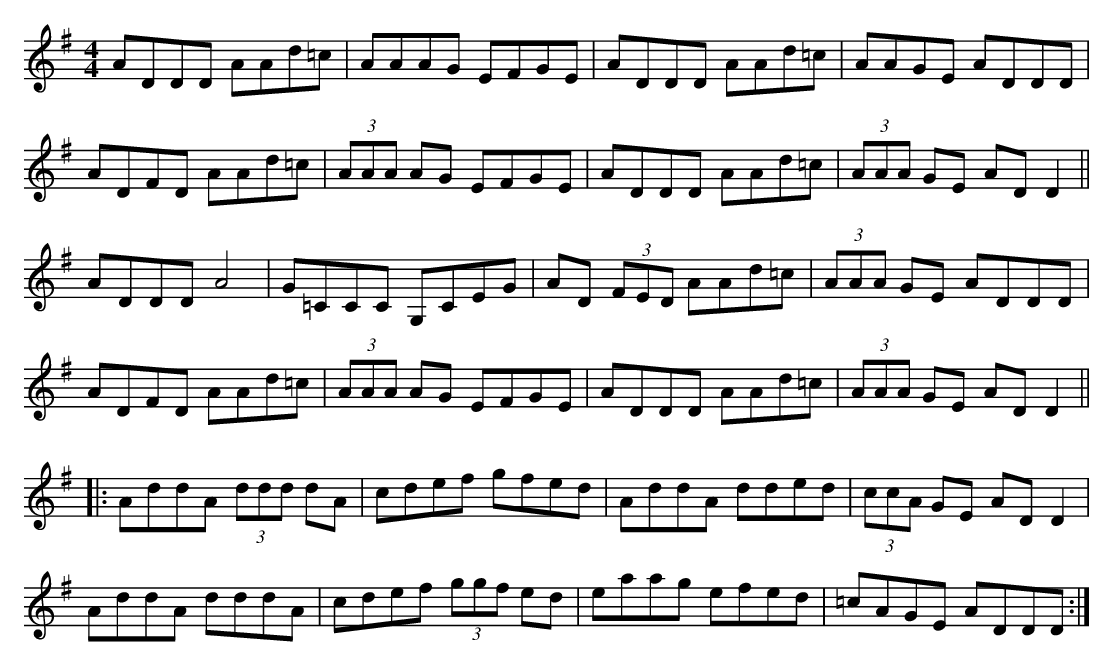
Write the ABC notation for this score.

X:1
M:4/4
K:Dmix
ADDD AAd=c | AAAG EFGE | ADDD AAd=c | AAGE ADDD |
ADFD AAd=c | (3AAA AG EFGE | ADDD AAd=c | (3AAA GE AD D2 ||
ADDD A4 | G=CCC G,CEG | AD (3FED AAd=c | (3AAA GE ADDD |
ADFD AAd=c | (3AAA AG EFGE | ADDD AAd=c | (3AAA GE AD D2 ||
|: AddA (3ddd dA | cdef gfed | AddA dded | (3ccA GE AD D2 |
AddA dddA | cdef (3ggf ed | eaag efed | =cAGE ADDD :|
